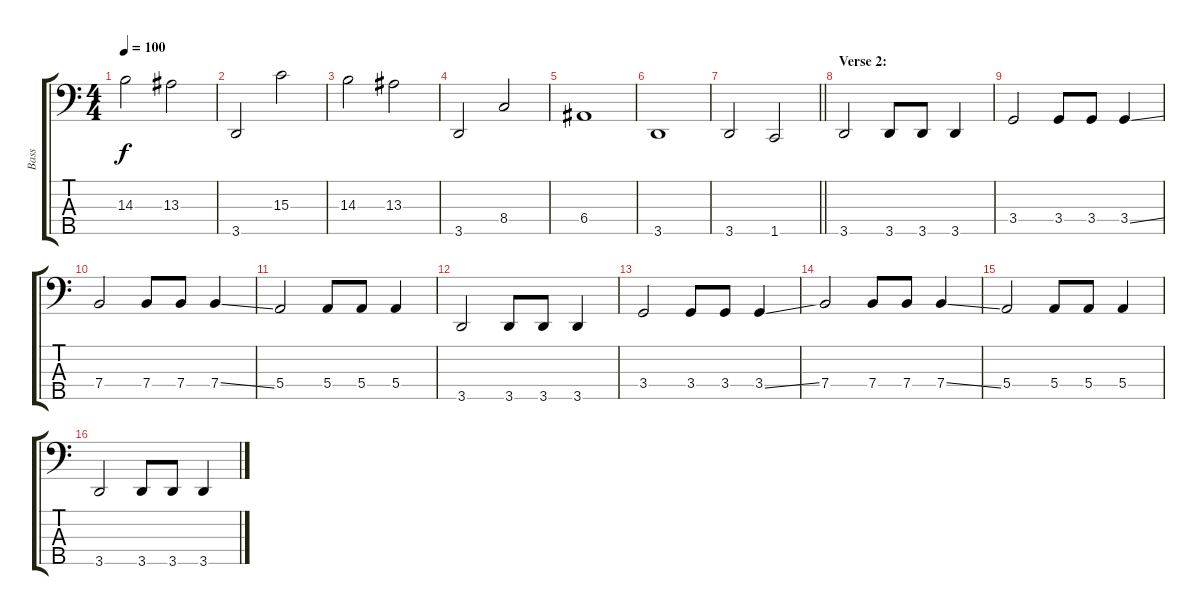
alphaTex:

\track ("Bass" "Bass") {instrument electricbassfinger}
\staff {score tabs}
\tuning (G2 D2 A1 E1 B0) {hide}
\ts (4 4)
\tempo 100
\clef f4
\ks c
14.3.2{dy f} 13.3.2 |
3.5.2 15.3.2 |
14.3.2 13.3.2 |
3.5.2 8.4.2 |
6.4.1 |
3.5.1 |
\barLineRight lightlight
3.5.2 1.5.2 |
\section ("" "Verse 2:")
3.5.2 3.5.8 3.5.8 3.5.4 |
3.4.2 3.4.8 3.4.8 3.4{ss}.4 |
7.4.2 7.4.8 7.4.8 7.4{ss}.4 |
5.4.2 5.4.8 5.4.8 5.4.4 |
3.5.2 3.5.8 3.5.8 3.5.4 |
3.4.2 3.4.8 3.4.8 3.4{ss}.4 |
7.4.2 7.4.8 7.4.8 7.4{ss}.4 |
5.4.2 5.4.8 5.4.8 5.4.4 |
3.5.2 3.5.8 3.5.8 3.5.4
